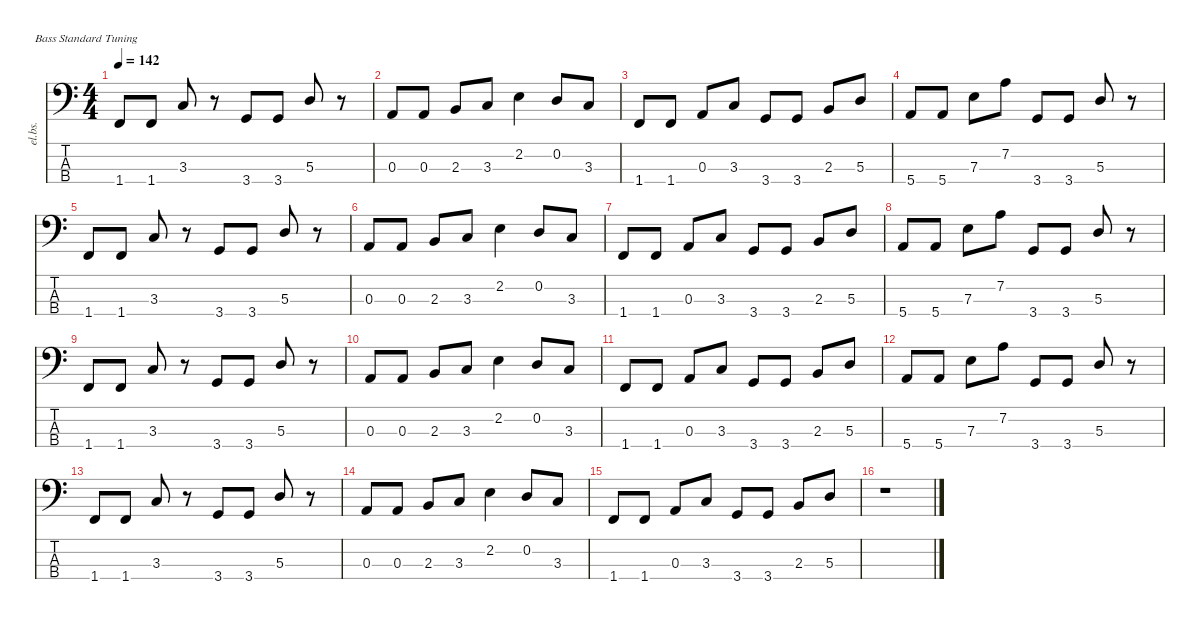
\defaultSystemsLayout 4
\hideDynamics
\bracketExtendMode nobrackets
\otherSystemsTrackNameOrientation horizontal
\track ("Bass" "el.bs.") {defaultSystemsLayout 8 instrument electricbassfinger}
\staff {score tabs}
\tuning (G2 D2 A1 E1)
\ts (4 4)
\tempo 142
\clef f4
\ks c
1.4.8{dy f beam Up} 1.4.8{beam Up} 3.3.8{beam Up} r.8{beam Up} 3.4.8{beam Up} 3.4.8{beam Up} 5.3.8{beam Up} r.8{beam Up} |
0.3.8{beam Up} 0.3.8{beam Up} 2.3.8{beam Up} 3.3.8{beam Up} 2.2.4{beam Down} 0.2.8{beam Up} 3.3.8{beam Up} |
1.4.8{beam Up} 1.4.8{beam Up} 0.3.8{beam Up} 3.3.8{beam Up} 3.4.8{beam Up} 3.4.8{beam Up} 2.3.8{beam Up} 5.3.8{beam Up} |
5.4.8{beam Up} 5.4.8{beam Up} 7.3.8{beam Down} 7.2.8{beam Down} 3.4.8{beam Up} 3.4.8{beam Up} 5.3.8{beam Up} r.8{beam Up} |
1.4.8{beam Up} 1.4.8{beam Up} 3.3.8{beam Up} r.8{beam Up} 3.4.8{beam Up} 3.4.8{beam Up} 5.3.8{beam Up} r.8{beam Up} |
0.3.8{beam Up} 0.3.8{beam Up} 2.3.8{beam Up} 3.3.8{beam Up} 2.2.4{beam Down} 0.2.8{beam Up} 3.3.8{beam Up} |
1.4.8{beam Up} 1.4.8{beam Up} 0.3.8{beam Up} 3.3.8{beam Up} 3.4.8{beam Up} 3.4.8{beam Up} 2.3.8{beam Up} 5.3.8{beam Up} |
5.4.8{beam Up} 5.4.8{beam Up} 7.3.8{beam Down} 7.2.8{beam Down} 3.4.8{beam Up} 3.4.8{beam Up} 5.3.8{beam Up} r.8{beam Up} |
1.4.8{beam Up} 1.4.8{beam Up} 3.3.8{beam Up} r.8{beam Up} 3.4.8{beam Up} 3.4.8{beam Up} 5.3.8{beam Up} r.8{beam Up} |
0.3.8{beam Up} 0.3.8{beam Up} 2.3.8{beam Up} 3.3.8{beam Up} 2.2.4{beam Down} 0.2.8{beam Up} 3.3.8{beam Up} |
1.4.8{beam Up} 1.4.8{beam Up} 0.3.8{beam Up} 3.3.8{beam Up} 3.4.8{beam Up} 3.4.8{beam Up} 2.3.8{beam Up} 5.3.8{beam Up} |
5.4.8{beam Up} 5.4.8{beam Up} 7.3.8{beam Down} 7.2.8{beam Down} 3.4.8{beam Up} 3.4.8{beam Up} 5.3.8{beam Up} r.8{beam Up} |
1.4.8{beam Up} 1.4.8{beam Up} 3.3.8{beam Up} r.8{beam Up} 3.4.8{beam Up} 3.4.8{beam Up} 5.3.8{beam Up} r.8{beam Up} |
0.3.8{beam Up} 0.3.8{beam Up} 2.3.8{beam Up} 3.3.8{beam Up} 2.2.4{beam Down} 0.2.8{beam Up} 3.3.8{beam Up} |
1.4.8{beam Up} 1.4.8{beam Up} 0.3.8{beam Up} 3.3.8{beam Up} 3.4.8{beam Up} 3.4.8{beam Up} 2.3.8{beam Up} 5.3.8{beam Up} |
r.1{beam Down}
